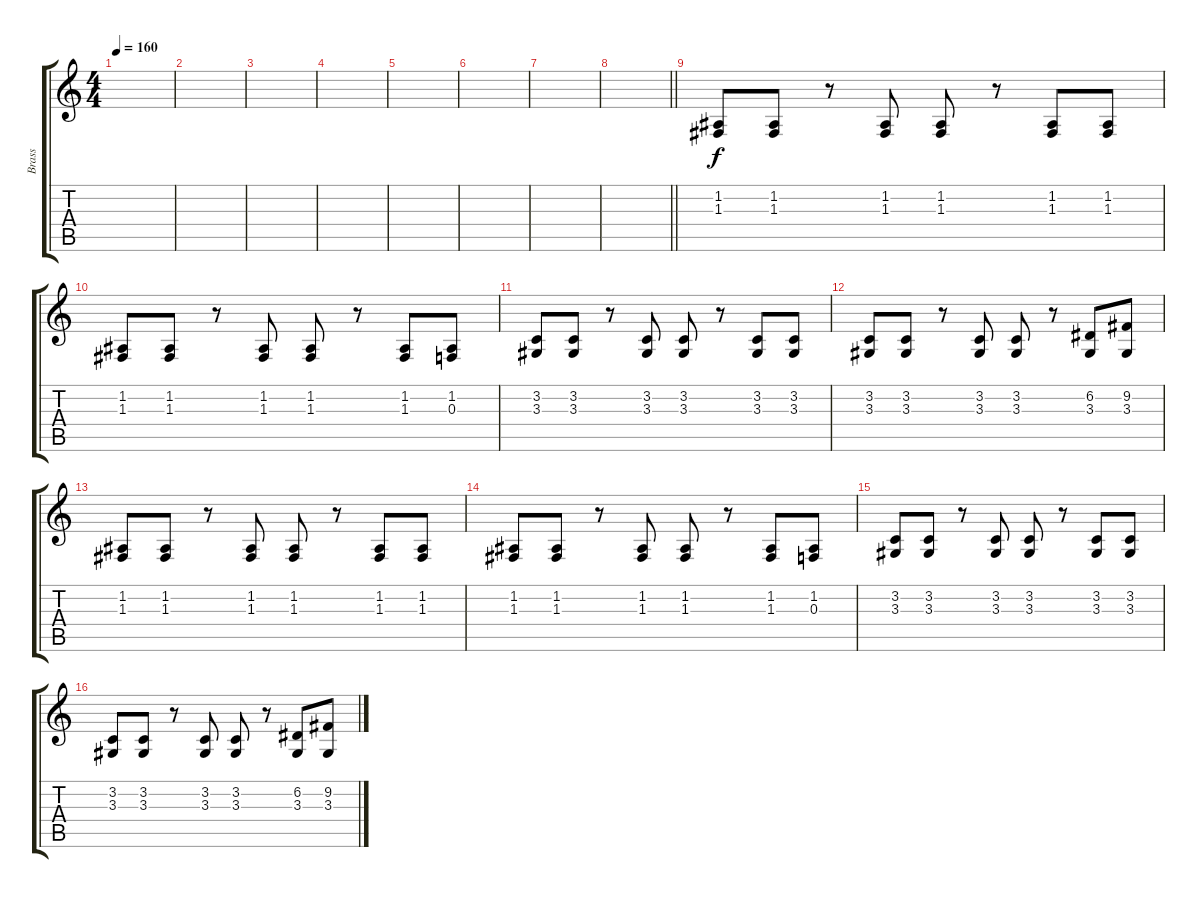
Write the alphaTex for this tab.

\track ("Brass" "Brass") {instrument trumpet}
\staff {score tabs}
\tuning (D4 A3 F3 C3 G2 D2) {hide}
\ts (4 4)
\tempo 160
\clef g2
\ks c
|
|
|
|
|
|
|
\barLineRight lightlight
|
(1.2 1.3).8 (1.2 1.3).8 r.8 (1.2 1.3).8 (1.2 1.3).8 r.8 (1.2 1.3).8 (1.2 1.3).8 |
(1.2 1.3).8 (1.2 1.3).8 r.8 (1.2 1.3).8 (1.2 1.3).8 r.8 (1.2 1.3).8 (1.2 0.3).8 |
(3.2 3.3).8 (3.2 3.3).8 r.8 (3.2 3.3).8 (3.2 3.3).8 r.8 (3.2 3.3).8 (3.2 3.3).8 |
(3.2 3.3).8 (3.2 3.3).8 r.8 (3.2 3.3).8 (3.2 3.3).8 r.8 (6.2 3.3).8 (9.2 3.3).8 |
(1.2 1.3).8 (1.2 1.3).8 r.8 (1.2 1.3).8 (1.2 1.3).8 r.8 (1.2 1.3).8 (1.2 1.3).8 |
(1.2 1.3).8 (1.2 1.3).8 r.8 (1.2 1.3).8 (1.2 1.3).8 r.8 (1.2 1.3).8 (1.2 0.3).8 |
(3.2 3.3).8 (3.2 3.3).8 r.8 (3.2 3.3).8 (3.2 3.3).8 r.8 (3.2 3.3).8 (3.2 3.3).8 |
(3.2 3.3).8 (3.2 3.3).8 r.8 (3.2 3.3).8 (3.2 3.3).8 r.8 (6.2 3.3).8 (9.2 3.3).8
